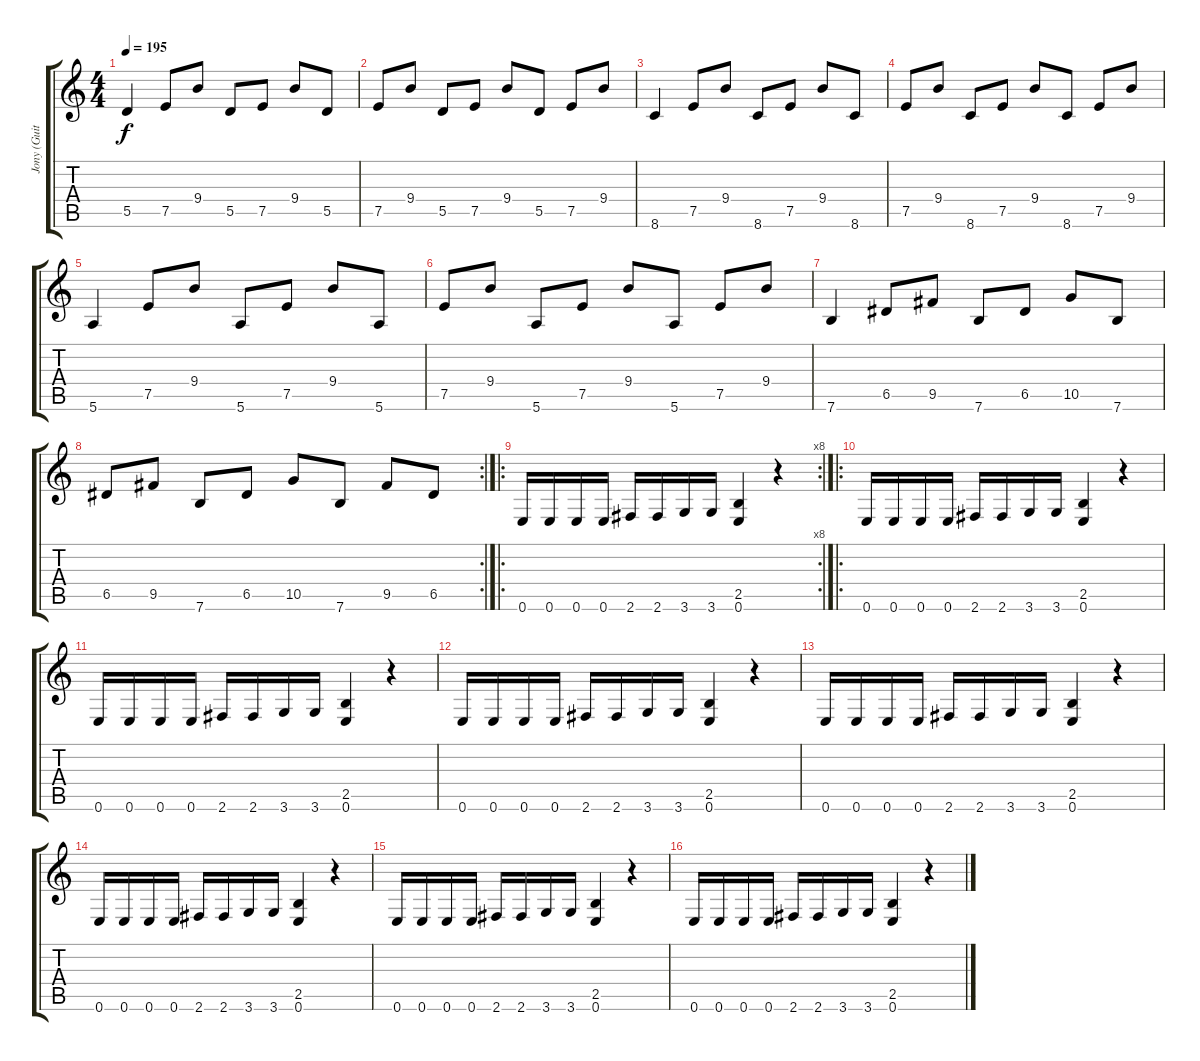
\track ("Jony (Guitar)" "Jony (Guit") {instrument overdrivenguitar}
\staff {score tabs}
\tuning (E4 B3 G3 D3 A2 E2) {hide}
\ts (4 4)
\tempo 195
\clef g2
\ks c
5.5.4{dy f} 7.5.8 9.4.8 5.5.8 7.5.8 9.4.8 5.5.8 |
7.5.8 9.4.8 5.5.8 7.5.8 9.4.8 5.5.8 7.5.8 9.4.8 |
8.6.4 7.5.8 9.4.8 8.6.8 7.5.8 9.4.8 8.6.8 |
7.5.8 9.4.8 8.6.8 7.5.8 9.4.8 8.6.8 7.5.8 9.4.8 |
5.6.4 7.5.8 9.4.8 5.6.8 7.5.8 9.4.8 5.6.8 |
7.5.8 9.4.8 5.6.8 7.5.8 9.4.8 5.6.8 7.5.8 9.4.8 |
7.6.4 6.5.8 9.5.8 7.6.8 6.5.8 10.5.8 7.6.8 |
\rc 2
6.5.8 9.5.8 7.6.8 6.5.8 10.5.8 7.6.8 9.5.8 6.5.8 |
\ro
\rc 8
0.6.16 0.6.16 0.6.16 0.6.16 2.6.16 2.6.16 3.6.16 3.6.16 (2.5 0.6).4 r.4 |
\ro
0.6.16 0.6.16 0.6.16 0.6.16 2.6.16 2.6.16 3.6.16 3.6.16 (2.5 0.6).4 r.4 |
0.6.16 0.6.16 0.6.16 0.6.16 2.6.16 2.6.16 3.6.16 3.6.16 (2.5 0.6).4 r.4 |
0.6.16 0.6.16 0.6.16 0.6.16 2.6.16 2.6.16 3.6.16 3.6.16 (2.5 0.6).4 r.4 |
0.6.16 0.6.16 0.6.16 0.6.16 2.6.16 2.6.16 3.6.16 3.6.16 (2.5 0.6).4 r.4 |
0.6.16 0.6.16 0.6.16 0.6.16 2.6.16 2.6.16 3.6.16 3.6.16 (2.5 0.6).4 r.4 |
0.6.16 0.6.16 0.6.16 0.6.16 2.6.16 2.6.16 3.6.16 3.6.16 (2.5 0.6).4 r.4 |
0.6.16 0.6.16 0.6.16 0.6.16 2.6.16 2.6.16 3.6.16 3.6.16 (2.5 0.6).4 r.4
